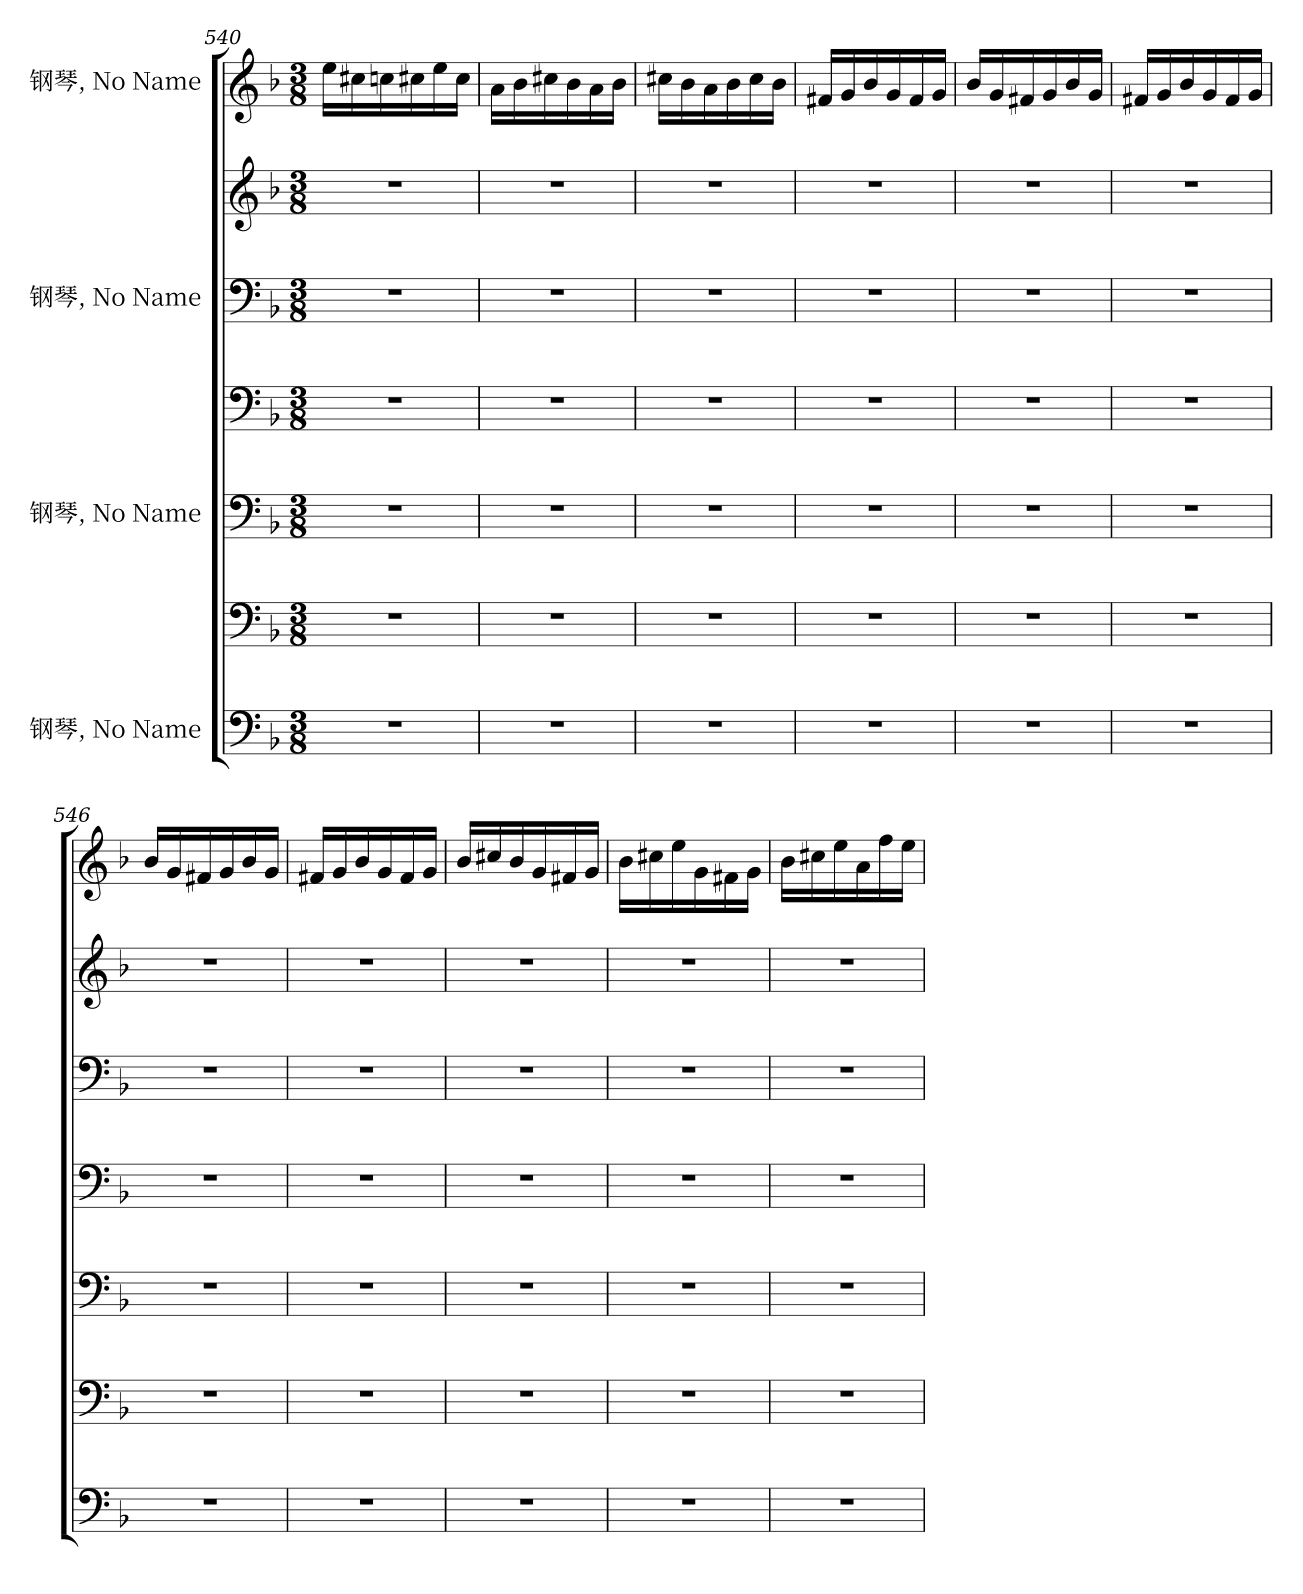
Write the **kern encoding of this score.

**kern	**kern	**kern	**kern	**kern	**kern	**kern
*part4	*part4	*part3	*part3	*part2	*part2	*part1
*staff7	*staff6	*staff5	*staff4	*staff3	*staff2	*staff1
*I"钢琴, No Name	*	*I"钢琴, No Name	*	*I"钢琴, No Name	*	*I"钢琴, No Name
!!LO:PB:g=z
*clefF4	*clefF4	*clefF4	*clefF4	*clefF4	*clefG2	*clefG2
*k[b-]	*k[b-]	*k[b-]	*k[b-]	*k[b-]	*k[b-]	*k[b-]
*M3/8	*M3/8	*M3/8	*M3/8	*M3/8	*M3/8	*M3/8
=540	=540	=540	=540	=540	=540	=540
4.r	4.r	4.r	4.r	4.r	4.r	16ee\LL
.	.	.	.	.	.	16cc#X\
.	.	.	.	.	.	16ccn\
.	.	.	.	.	.	16cc#X\
.	.	.	.	.	.	16ee\
.	.	.	.	.	.	16cc#\JJ
=541	=541	=541	=541	=541	=541	=541
4.r	4.r	4.r	4.r	4.r	4.r	16a\LL
.	.	.	.	.	.	16b-\
.	.	.	.	.	.	16cc#X\
.	.	.	.	.	.	16b-\
.	.	.	.	.	.	16a\
.	.	.	.	.	.	16b-\JJ
=542	=542	=542	=542	=542	=542	=542
4.r	4.r	4.r	4.r	4.r	4.r	16cc#X\LL
.	.	.	.	.	.	16b-\
.	.	.	.	.	.	16a\
.	.	.	.	.	.	16b-\
.	.	.	.	.	.	16cc#\
.	.	.	.	.	.	16b-\JJ
=543	=543	=543	=543	=543	=543	=543
4.r	4.r	4.r	4.r	4.r	4.r	16f#X/LL
.	.	.	.	.	.	16g/
.	.	.	.	.	.	16b-/
.	.	.	.	.	.	16g/
.	.	.	.	.	.	16f#/
.	.	.	.	.	.	16g/JJ
=544	=544	=544	=544	=544	=544	=544
4.r	4.r	4.r	4.r	4.r	4.r	16b-/LL
.	.	.	.	.	.	16g/
.	.	.	.	.	.	16f#X/
.	.	.	.	.	.	16g/
.	.	.	.	.	.	16b-/
.	.	.	.	.	.	16g/JJ
!!LO:PB:g=z
=545	=545	=545	=545	=545	=545	=545
4.r	4.r	4.r	4.r	4.r	4.r	16f#X/LL
.	.	.	.	.	.	16g/
.	.	.	.	.	.	16b-/
.	.	.	.	.	.	16g/
.	.	.	.	.	.	16f#/
.	.	.	.	.	.	16g/JJ
=546	=546	=546	=546	=546	=546	=546
4.r	4.r	4.r	4.r	4.r	4.r	16b-/LL
.	.	.	.	.	.	16g/
.	.	.	.	.	.	16f#X/
.	.	.	.	.	.	16g/
.	.	.	.	.	.	16b-/
.	.	.	.	.	.	16g/JJ
=547	=547	=547	=547	=547	=547	=547
4.r	4.r	4.r	4.r	4.r	4.r	16f#X/LL
.	.	.	.	.	.	16g/
.	.	.	.	.	.	16b-/
.	.	.	.	.	.	16g/
.	.	.	.	.	.	16f#/
.	.	.	.	.	.	16g/JJ
=548	=548	=548	=548	=548	=548	=548
4.r	4.r	4.r	4.r	4.r	4.r	16b-/LL
.	.	.	.	.	.	16cc#X/
.	.	.	.	.	.	16b-/
.	.	.	.	.	.	16g/
.	.	.	.	.	.	16f#X/
.	.	.	.	.	.	16g/JJ
=549	=549	=549	=549	=549	=549	=549
4.r	4.r	4.r	4.r	4.r	4.r	16b-\LL
.	.	.	.	.	.	16cc#X\
.	.	.	.	.	.	16ee\
.	.	.	.	.	.	16g\
.	.	.	.	.	.	16f#X\
.	.	.	.	.	.	16g\JJ
!!LO:PB:g=z
=550	=550	=550	=550	=550	=550	=550
*	*	*	*	*	*	*MM109
4.r	4.r	4.r	4.r	4.r	4.r	16b-\LL
*	*	*	*	*	*	*MM107
.	.	.	.	.	.	16cc#X\
*	*	*	*	*	*	*MM98
.	.	.	.	.	.	16ee\
*	*	*	*	*	*	*MM111
.	.	.	.	.	.	16a\
.	.	.	.	.	.	16ff\
*	*	*	*	*	*	*MM109
.	.	.	.	.	.	16ee\JJ
=	=	=	=	=	=	=
*-	*-	*-	*-	*-	*-	*-
